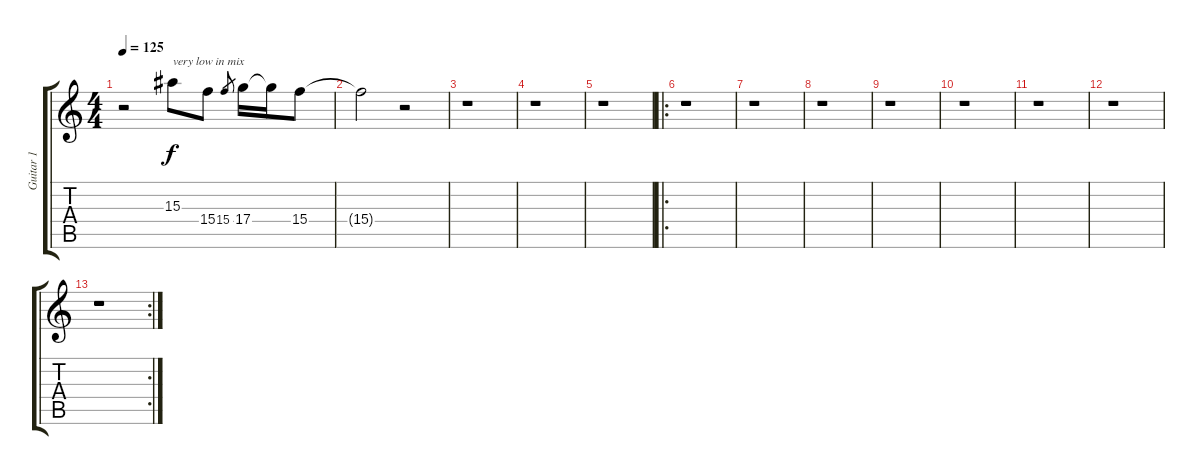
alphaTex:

\track ("Guitar 1" "Guitar 1") {instrument electricguitarclean}
\staff {score tabs}
\tuning (E4 B3 G3 D3 A2 E2) {hide}
\ts (4 4)
\tempo 125
\clef g2
\ks c
r.2{dy f} 15.3.8{txt "very low in mix"} 15.4.8 15.4.8{gr} 17.4.16 17.4{t}.16 15.4.8 |
15.4{t}.2 r.2 |
r.1 |
r.1 |
r.1 |
\ro
r.1 |
r.1 |
r.1 |
r.1 |
r.1 |
r.1 |
r.1 |
\rc 2
r.1
